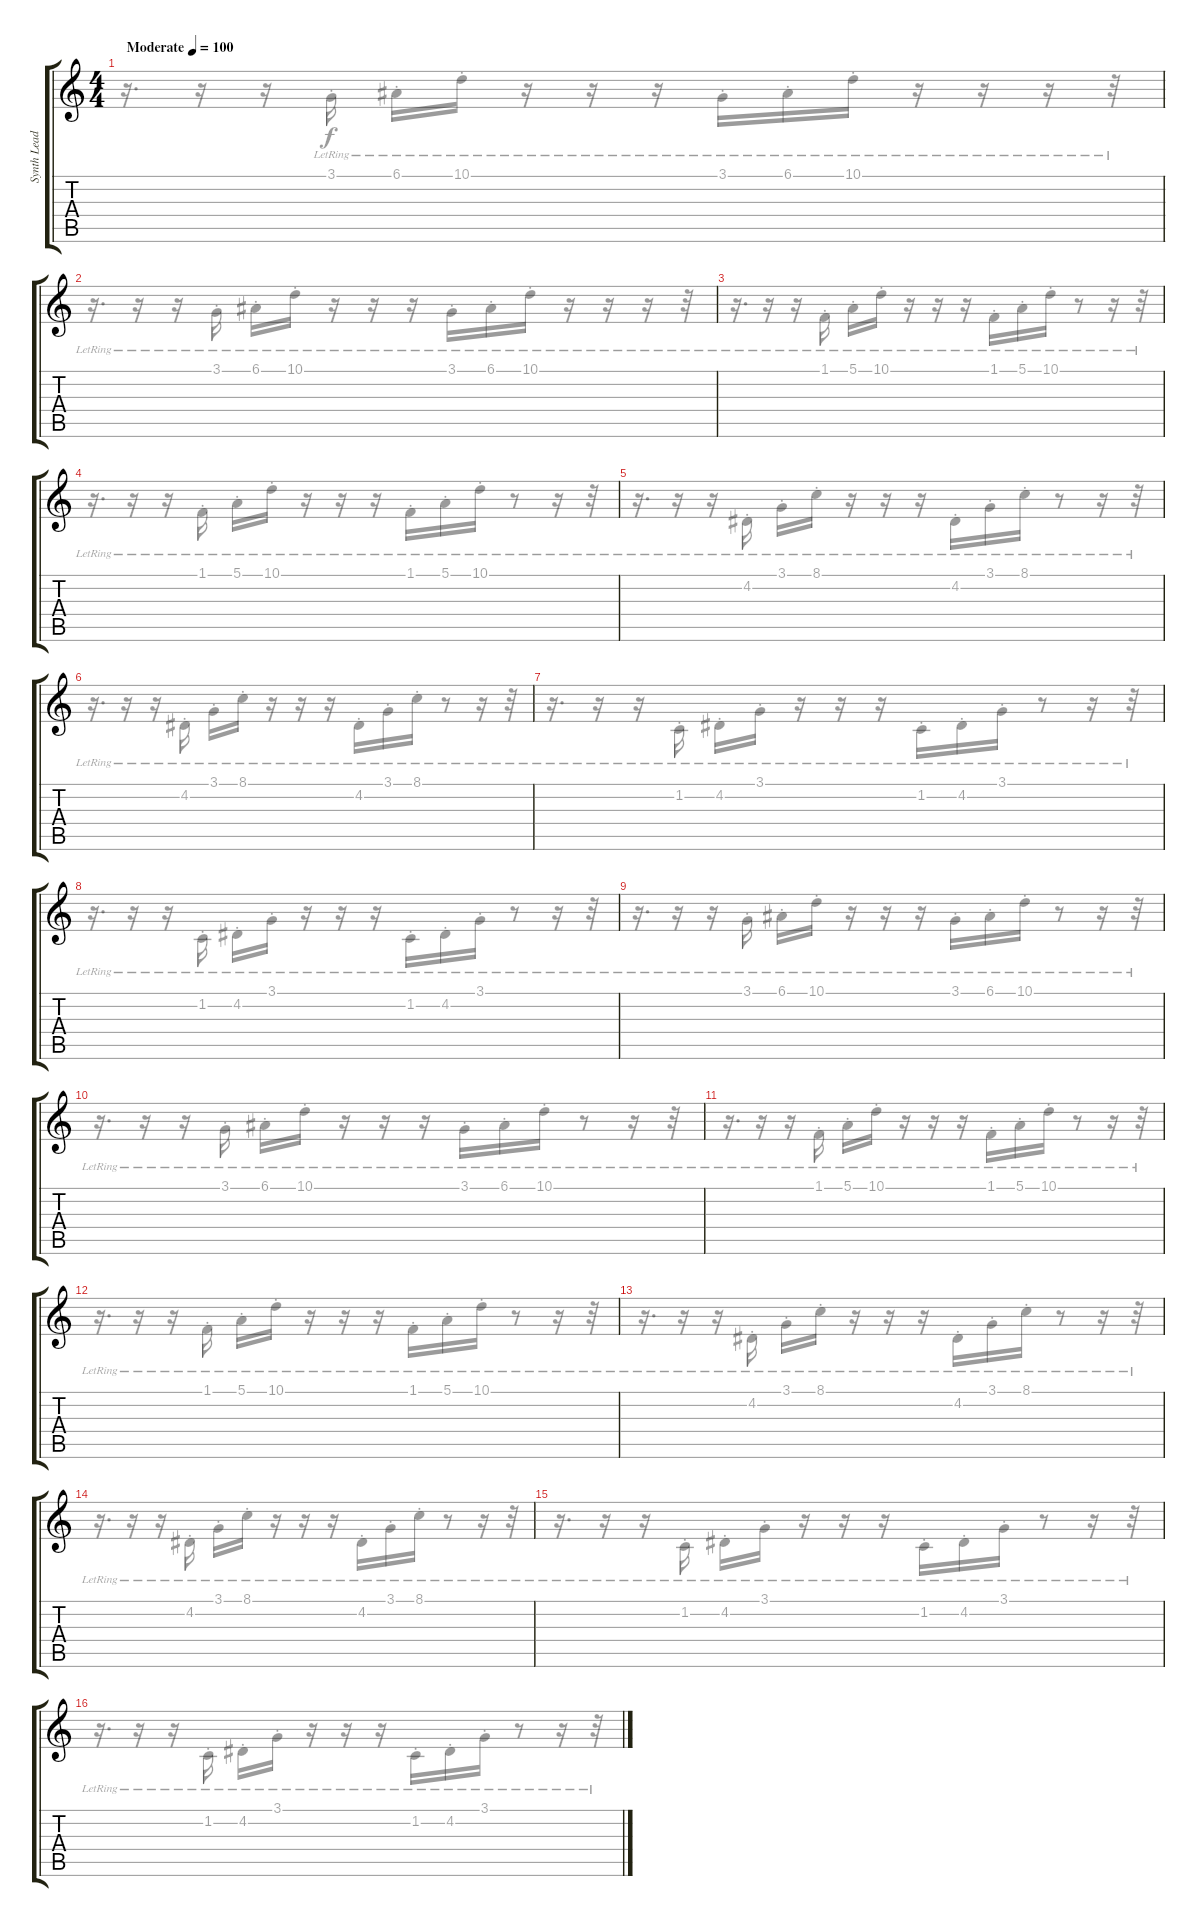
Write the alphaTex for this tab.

\track ("Synth Lead Delay" "Synth Lead") {instrument lead8bassandlead}
\staff {score tabs}
\tuning (E4 B3 G3 D3 A2 E2) {hide}
\voice
\ts (4 4)
\tempo (100 "Moderate")
\clef g2
\ks c
|
|
|
|
|
|
|
|
|
|
|
|
|
|
|
\voice
\clef g2
\ks c
r.16{d dy f} r.16 r.16 3.1{st lr}.16 6.1{st lr}.16 10.1{st lr}.16 r.16 r.16 r.16 3.1{st lr}.16 6.1{st lr}.16 10.1{st lr}.16 r.16 r.16 r.16 r.32 |
r.16{d} r.16 r.16 3.1{st lr}.16 6.1{st lr}.16 10.1{st lr}.16 r.16 r.16 r.16 3.1{st lr}.16 6.1{st lr}.16 10.1{st lr}.16 r.16 r.16 r.16 r.32 |
r.16{d} r.16 r.16 1.1{st lr}.16 5.1{st lr}.16 10.1{st lr}.16 r.16 r.16 r.16 1.1{st lr}.16 5.1{st lr}.16 10.1{st lr}.16 r.8 r.16 r.32 |
r.16{d} r.16 r.16 1.1{st lr}.16 5.1{st lr}.16 10.1{st lr}.16 r.16 r.16 r.16 1.1{st lr}.16 5.1{st lr}.16 10.1{st lr}.16 r.8 r.16 r.32 |
r.16{d} r.16 r.16 4.2{st lr}.16 3.1{st lr}.16 8.1{st lr}.16 r.16 r.16 r.16 4.2{st lr}.16 3.1{st lr}.16 8.1{st lr}.16 r.8 r.16 r.32 |
r.16{d} r.16 r.16 4.2{st lr}.16 3.1{st lr}.16 8.1{st lr}.16 r.16 r.16 r.16 4.2{st lr}.16 3.1{st lr}.16 8.1{st lr}.16 r.8 r.16 r.32 |
r.16{d} r.16 r.16 1.2{st lr}.16 4.2{st lr}.16 3.1{st lr}.16 r.16 r.16 r.16 1.2{st lr}.16 4.2{st lr}.16 3.1{st lr}.16 r.8 r.16 r.32 |
r.16{d} r.16 r.16 1.2{st lr}.16 4.2{st lr}.16 3.1{st lr}.16 r.16 r.16 r.16 1.2{st lr}.16 4.2{st lr}.16 3.1{st lr}.16 r.8 r.16 r.32 |
r.16{d} r.16 r.16 3.1{st lr}.16 6.1{st lr}.16 10.1{st lr}.16 r.16 r.16 r.16 3.1{st lr}.16 6.1{st lr}.16 10.1{st lr}.16 r.8 r.16 r.32 |
r.16{d} r.16 r.16 3.1{st lr}.16 6.1{st lr}.16 10.1{st lr}.16 r.16 r.16 r.16 3.1{st lr}.16 6.1{st lr}.16 10.1{st lr}.16 r.8 r.16 r.32 |
r.16{d} r.16 r.16 1.1{st lr}.16 5.1{st lr}.16 10.1{st lr}.16 r.16 r.16 r.16 1.1{st lr}.16 5.1{st lr}.16 10.1{st lr}.16 r.8 r.16 r.32 |
r.16{d} r.16 r.16 1.1{st lr}.16 5.1{st lr}.16 10.1{st lr}.16 r.16 r.16 r.16 1.1{st lr}.16 5.1{st lr}.16 10.1{st lr}.16 r.8 r.16 r.32 |
r.16{d} r.16 r.16 4.2{st lr}.16 3.1{st lr}.16 8.1{st lr}.16 r.16 r.16 r.16 4.2{st lr}.16 3.1{st lr}.16 8.1{st lr}.16 r.8 r.16 r.32 |
r.16{d} r.16 r.16 4.2{st lr}.16 3.1{st lr}.16 8.1{st lr}.16 r.16 r.16 r.16 4.2{st lr}.16 3.1{st lr}.16 8.1{st lr}.16 r.8 r.16 r.32 |
r.16{d} r.16 r.16 1.2{st lr}.16 4.2{st lr}.16 3.1{st lr}.16 r.16 r.16 r.16 1.2{st lr}.16 4.2{st lr}.16 3.1{st lr}.16 r.8 r.16 r.32 |
r.16{d} r.16 r.16 1.2{st lr}.16 4.2{st lr}.16 3.1{st lr}.16 r.16 r.16 r.16 1.2{st lr}.16 4.2{st lr}.16 3.1{st lr}.16 r.8 r.16 r.32
